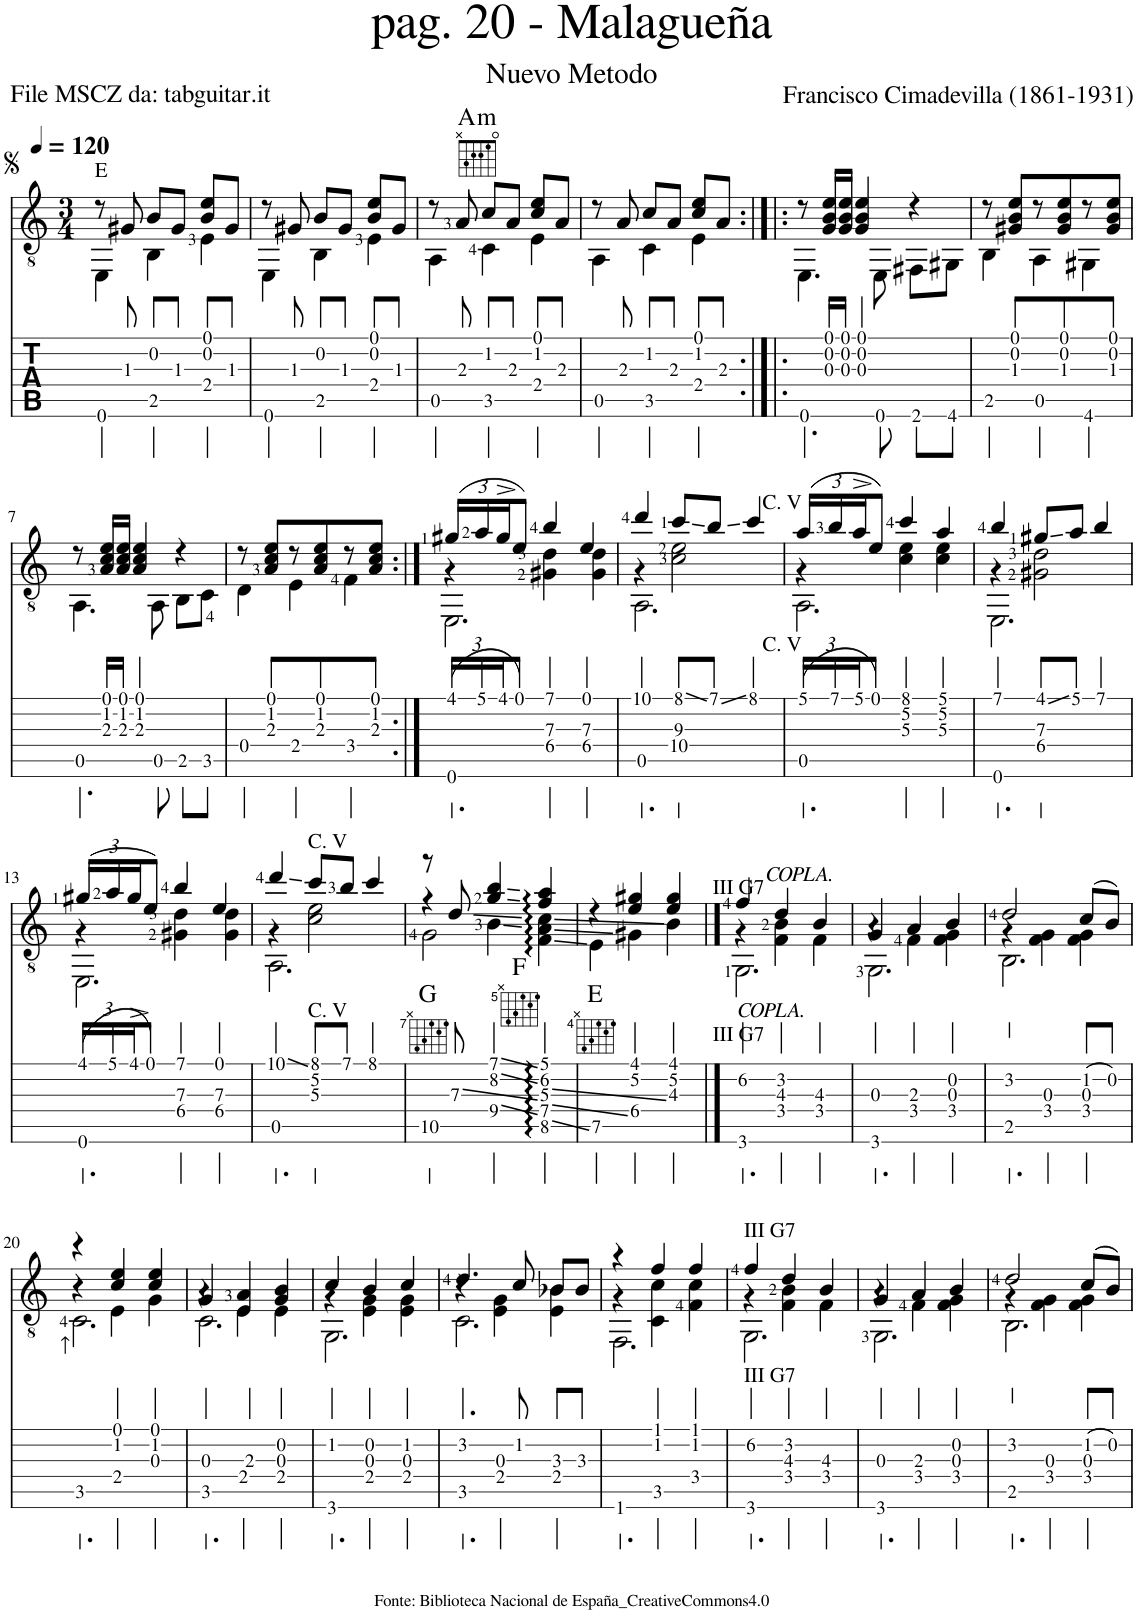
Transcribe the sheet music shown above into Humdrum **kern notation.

**kern	**harte	**kern	**harte
*part2	*part2	*part1	*part1
*staff2	*	*staff1	*
*I"Chitarra classica (Intavolatura)	*	*I"Guitar	*
*stria6	*	*	*
*	*	*clefGv2	*
*k[]	*	*k[]	*
*M3/4	*	*M3/4	*
*MM120	*	*MM120	*
=1	=1	=1	=1
*^	*	*^	*
!	!	!	!LO:TX:a:t=E	!	!
8r	4EE\	.	8r	4EE\	.
8G#X/	.	.	8G#X/	.	.
8B/L	4BB\	.	8B/L	4BB\	.
8G#/J	.	.	8G#/J	.	.
8B/ 8e/L	4E\	.	8B/ 8e/L	4E\	.
8G#/J	.	.	8G#/J	.	.
=2	=2	=2	=2	=2	=2
!	!	!	!	!	!LO:H:kt=m
8r	4EE\	.	8r	4EE\	A:min
8G#X/	.	.	8G#X/	.	.
8B/L	4BB\	.	8B/L	4BB\	.
8G#/J	.	.	8G#/J	.	.
8B/ 8e/L	4E\	.	8B/ 8e/L	4E\	.
8G#/J	.	.	8G#/J	.	.
=3	=3	=3	=3	=3	=3
8r	4AA\	.	8r	4AA\	.
8A/	.	.	8A/	.	.
8c/L	4C\	.	8c/L	4C\	.
8A/J	.	.	8A/J	.	.
8c/ 8e/L	4E\	.	8c/ 8e/L	4E\	.
8A/J	.	.	8A/J	.	.
=4	=4	=4	=4	=4	=4
8r	4AA\	.	8r	4AA\	.
8A/	.	.	8A/	.	.
8c/L	4C\	.	8c/L	4C\	.
8A/J	.	.	8A/J	.	.
8c/ 8e/L	4E\	.	8c/ 8e/L	4E\	.
8A/J	.	.	8A/J	.	.
=5:|!|:	=5:|!|:	=5:|!|:	=5:|!|:	=5:|!|:	=5:|!|:
8r	4.EE\	.	8r	4.EE\	.
16G/ 16B/ 16e/LL	.	.	16G/ 16B/ 16e/LL	.	.
16G/ 16B/ 16e/JJ	.	.	16G/ 16B/ 16e/JJ	.	.
4G/ 4B/ 4e/	.	.	4G/ 4B/ 4e/	.	.
.	8EE\	.	.	8EE\	.
4r	8FF#X\L	.	4r	8FF#X\L	.
.	8GG#X\J	.	.	8GG#X\J	.
=6	=6	=6	=6	=6	=6
8r	4BB\	.	8r	4BB\	.
8G#X/ 8B/ 8e/L	.	.	8G#X/ 8B/ 8e/L	.	.
8r	4AA\	.	8r	4AA\	.
8G#/ 8B/ 8e/	.	.	8G#/ 8B/ 8e/	.	.
8r	4GG#X\	.	8r	4GG#X\	.
8G#/ 8B/ 8e/J	.	.	8G#/ 8B/ 8e/J	.	.
!!LO:LB:g=z	!!
=7	=7	=7	=7	=7	=7
8r	4.AA\	.	8r	4.AA\	.
16A/ 16c/ 16e/LL	.	.	16A/ 16c/ 16e/LL	.	.
16A/ 16c/ 16e/JJ	.	.	16A/ 16c/ 16e/JJ	.	.
4A/ 4c/ 4e/	.	.	4A/ 4c/ 4e/	.	.
.	8AA\	.	.	8AA\	.
4r	8BB\L	.	4r	8BB\L	.
.	8C\J	.	.	8C\J	.
=8	=8	=8	=8	=8	=8
8r	4D\	.	8r	4D\	.
8A/ 8c/ 8e/L	.	.	8A/ 8c/ 8e/L	.	.
8r	4E\	.	8r	4E\	.
8A/ 8c/ 8e/	.	.	8A/ 8c/ 8e/	.	.
8r	4F\	.	8r	4F\	.
8A/ 8c/ 8e/J	.	.	8A/ 8c/ 8e/J	.	.
*v	*v	*	*	*	*
*	*	*v	*v	*
=9:|!	=9:|!	=9:|!	=9:|!
*Xbrackettup	*	*Xbrackettup	*
*^	*	*^	*
*	*^	*	*	*^	*
(24g#X/LL	4r	2.EE\	.	(24g#X/LL	4r	2.EE\	.
24a/	.	.	.	24a/	.	.	.
24g#/J	.	.	.	24g#^/J	.	.	.
8e/J)	.	.	.	8e/J)	.	.	.
4b/	4G#X\ 4d\	.	.	4b/	4G#X\ 4d\	.	.
4e/	4G#\ 4d\	.	.	4e/	4G#\ 4d\	.	.
=10	=10	=10	=10	=10	=10	=10	=10
4dd/	4r	2.AA\	.	4dd/	4r	2.AA\	.
8cc/L	2c\ 2e\	.	.	8cc/L	2c\ 2e\	.	.
8b/J	.	.	.	8b/J	.	.	.
4cc/	.	.	.	4cc/	.	.	.
=11	=11	=11	=11	=11	=11	=11	=11
!	!	!	!	!LO:TX:a:t=C. V	!	!	!
!LO:TX:a:t=C. V	!	!	!	!	!	!	!
(24a/LL	4r	2.AA\	.	(24a/LL	4r	2.AA\	.
24b/	.	.	.	24b/	.	.	.
24a/J	.	.	.	24a^/J	.	.	.
8e/J)	.	.	.	8e/J)	.	.	.
4cc/	4c\ 4e\	.	.	4cc/	4c\ 4e\	.	.
4a/	4c\ 4e\	.	.	4a/	4c\ 4e\	.	.
=12	=12	=12	=12	=12	=12	=12	=12
4b/	4r	2.EE\	.	4b/	4r	2.EE\	.
8g#X/L	2G#X\ 2d\	.	.	8g#X/L	2G#X\ 2d\	.	.
8a/J	.	.	.	8a/J	.	.	.
4b/	.	.	.	4b/	.	.	.
!!LO:LB:g=z	!!	!!
=13	=13	=13	=13	=13	=13	=13	=13
(24g#X/LL	4r	2.EE\	.	(24g#X/LL	4r	2.EE\	.
24a/	.	.	.	24a/	.	.	.
24g#^/J	.	.	.	24g#/J	.	.	.
8e/J)	.	.	.	8e/J)	.	.	.
4b/	4G#X\ 4d\	.	.	4b/	4G#X\ 4d\	.	.
4e/	4G#\ 4d\	.	.	4e/	4G#\ 4d\	.	.
=14	=14	=14	=14	=14	=14	=14	=14
4dd/	4r	2.AA\	.	4dd/	4r	2.AA\	.
!	!	!	!	!LO:TX:a:t=C. V	!	!	!
!LO:TX:a:t=C. V	!	!	!	!	!	!	!
8cc/L	2c\ 2e\	.	.	8cc/L	2c\ 2e\	.	.
8b/J	.	.	.	8b/J	.	.	.
4cc/	.	.	.	4cc/	.	.	.
=15	=15	=15	=15	=15	=15	=15	=15
8r	4r	2G\	G:maj	8r	4r	2G\	.
8d/	.	.	.	8d/	.	.	.
4g/ 4b/	4B\	.	.	4g/ 4b/	4B\	.	.
4f/ 4a/	4F\ 4A\ 4c\	4ryy	F:maj	4f/ 4a/	4F\ 4A\ 4c\	4ryy	.
*	*v	*v	*	*	*	*	*
*	*	*	*	*v	*v	*
=16	=16	=16	=16	=16	=16
4r	4E\	E:maj	4r	4E\	.
4e/ 4g#X/	4G#X\	.	4e/ 4g#X/	4G#X\	.
4e/ 4g#/	4B\	.	4e/ 4g#/	4B\	.
==17	==17	==17	==17	==17	==17
*	*^	*	*	*^	*
!	!	!	!	!LO:TX:a:i:t=COPLA.	!	!	!
!	!	!	!	!LO:TX:a:t=III G7	!	!	!
!LO:TX:a:i:t=COPLA.	!	!	!	!	!	!	!
!LO:TX:a:t=III G7	!	!	!	!	!	!	!
4f/	4r	2.GG\	.	4f/	4r	2.GG\	.
4d/	4F\ 4B\	.	.	4d/	4F\ 4B\	.	.
4B/	4F\	.	.	4B/	4F\	.	.
=18	=18	=18	=18	=18	=18	=18	=18
4G/	4r	2.GG\	.	4G/	4r	2.GG\	.
4A/	4F\	.	.	4A/	4F\	.	.
4B/	4F\ 4G\	.	.	4B/	4F\ 4G\	.	.
=19	=19	=19	=19	=19	=19	=19	=19
2d/	4r	2.BB\	.	2d/	4r	2.BB\	.
.	4F\ 4G\	.	.	.	4F\ 4G\	.	.
(8c/L	4F\ 4G\	.	.	(8c/L	4F\ 4G\	.	.
8B/J)	.	.	.	8B/J)	.	.	.
!!LO:LB:g=z	!!	!!
=20	=20	=20	=20	=20	=20	=20	=20
!	!	!	!	!LO:TX:b:t=↑	!	!	!
4r	4r	2.C\	.	4r	4r	2.C\	.
4c/ 4e/	4E\	.	.	4c/ 4e/	4E\	.	.
4c/ 4e/	4G\	.	.	4c/ 4e/	4G\	.	.
=21	=21	=21	=21	=21	=21	=21	=21
4G/	4r	2.C\	.	4G/	4r	2.C\	.
4E/ 4A/	4E\	.	.	4E/ 4A/	4E\	.	.
4G/ 4B/	4E\	.	.	4G/ 4B/	4E\	.	.
=22	=22	=22	=22	=22	=22	=22	=22
4c/	4r	2.GG\	.	4c/	4r	2.GG\	.
4B/	4E\ 4G\	.	.	4B/	4E\ 4G\	.	.
4c/	4E\ 4G\	.	.	4c/	4E\ 4G\	.	.
=23	=23	=23	=23	=23	=23	=23	=23
4.d/	4r	2.C\	.	4.d/	4r	2.C\	.
.	4E\ 4G\	.	.	.	4E\ 4G\	.	.
8c/	.	.	.	8c/	.	.	.
8B-X/L	4B-\ 4E\	.	.	8B-X/L	4E\ 4B-\	.	.
8B-/J	.	.	.	8B-/J	.	.	.
=24	=24	=24	=24	=24	=24	=24	=24
4r	4r	2.FF\	.	4r	4r	2.FF\	.
4f/	4C\ 4c\	.	.	4f/	4C\ 4c\	.	.
4f/	4F\ 4c\	.	.	4f/	4F\ 4c\	.	.
=25	=25	=25	=25	=25	=25	=25	=25
!	!	!	!	!LO:TX:a:t=III G7	!	!	!
!LO:TX:a:t=III G7	!	!	!	!	!	!	!
4f/	4r	2.GG\	.	4f/	4r	2.GG\	.
4d/	4F\ 4B\	.	.	4d/	4F\ 4B\	.	.
4B/	4F\	.	.	4B/	4F\	.	.
=26	=26	=26	=26	=26	=26	=26	=26
4G/	4r	2.GG\	.	4G/	4r	2.GG\	.
4A/	4F\	.	.	4A/	4F\	.	.
4B/	4F\ 4G\	.	.	4B/	4F\ 4G\	.	.
=27	=27	=27	=27	=27	=27	=27	=27
2d/	4r	2.BB\	.	2d/	4r	2.BB\	.
.	4F\ 4G\	.	.	.	4F\ 4G\	.	.
(8c/L	4F\ 4G\	.	.	(8c/L	4F\ 4G\	.	.
8B/J)	.	.	.	8B/J)	.	.	.
*v	*v	*v	*	*	*	*	*
*	*	*v	*v	*v	*
=	=	=	=
*-	*-	*-	*-
